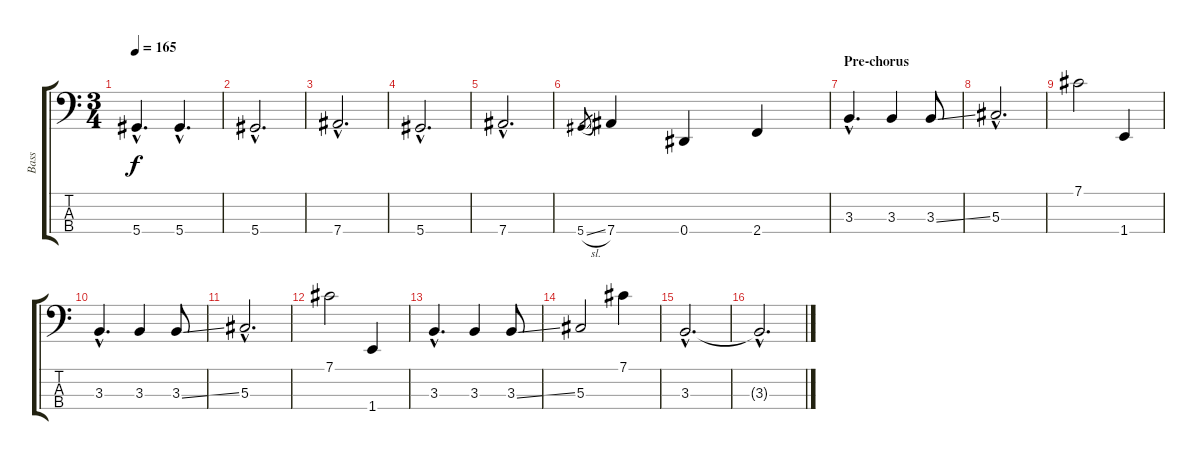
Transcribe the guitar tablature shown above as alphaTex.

\track ("Bass" "Bass") {instrument electricbassfinger}
\staff {score tabs}
\tuning (Gb2 Db2 Ab1 Eb1) {hide}
\ts (3 4)
\tempo 165
\clef f4
\ks c
5.4{hac}.4{d dy f} 5.4{hac}.4{d} |
5.4{hac}.2{d} |
7.4{hac}.2{d} |
5.4{hac}.2{d} |
7.4{hac}.2{d} |
5.4{sl}.8{gr} 7.4.4 0.4.4 2.4.4 |
\section ("" "Pre-chorus")
3.3{hac}.4{d} 3.3.4 3.3{ss}.8 |
5.3{hac}.2{d} |
7.1.2 1.4.4 |
3.3{hac}.4{d} 3.3.4 3.3{ss}.8 |
5.3{hac}.2{d} |
7.1.2 1.4.4 |
3.3{hac}.4{d} 3.3.4 3.3{ss}.8 |
5.3.2 7.1.4 |
3.3{hac}.2{d} |
3.3{hac t}.2{d}
